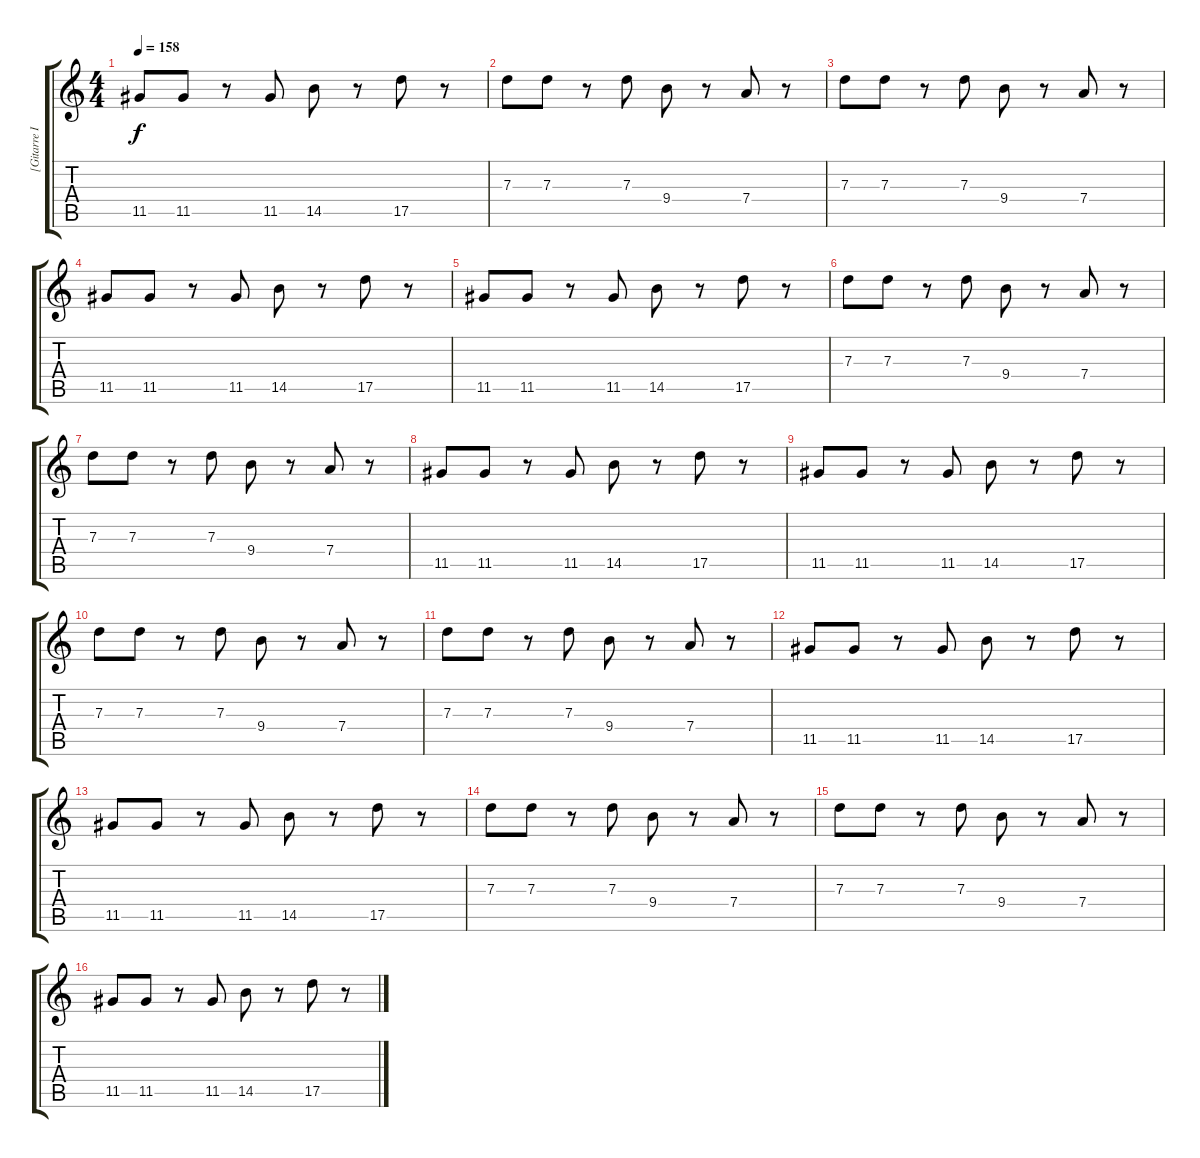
\track ("[Gitarre I]" "[Gitarre I") {instrument overdrivenguitar}
\staff {score tabs}
\tuning (E4 B3 G3 D3 A2 E2) {hide}
\ts (4 4)
\tempo 158
\clef g2
\ks c
11.5.8{dy f} 11.5.8 r.8 11.5.8 14.5.8 r.8 17.5.8 r.8 |
7.3.8 7.3.8 r.8 7.3.8 9.4.8 r.8 7.4.8 r.8 |
7.3.8 7.3.8 r.8 7.3.8 9.4.8 r.8 7.4.8 r.8 |
11.5.8 11.5.8 r.8 11.5.8 14.5.8 r.8 17.5.8 r.8 |
11.5.8 11.5.8 r.8 11.5.8 14.5.8 r.8 17.5.8 r.8 |
7.3.8 7.3.8 r.8 7.3.8 9.4.8 r.8 7.4.8 r.8 |
7.3.8 7.3.8 r.8 7.3.8 9.4.8 r.8 7.4.8 r.8 |
11.5.8 11.5.8 r.8 11.5.8 14.5.8 r.8 17.5.8 r.8 |
11.5.8 11.5.8 r.8 11.5.8 14.5.8 r.8 17.5.8 r.8 |
7.3.8 7.3.8 r.8 7.3.8 9.4.8 r.8 7.4.8 r.8 |
7.3.8 7.3.8 r.8 7.3.8 9.4.8 r.8 7.4.8 r.8 |
11.5.8 11.5.8 r.8 11.5.8 14.5.8 r.8 17.5.8 r.8 |
11.5.8 11.5.8 r.8 11.5.8 14.5.8 r.8 17.5.8 r.8 |
7.3.8 7.3.8 r.8 7.3.8 9.4.8 r.8 7.4.8 r.8 |
7.3.8 7.3.8 r.8 7.3.8 9.4.8 r.8 7.4.8 r.8 |
11.5.8 11.5.8 r.8 11.5.8 14.5.8 r.8 17.5.8 r.8
